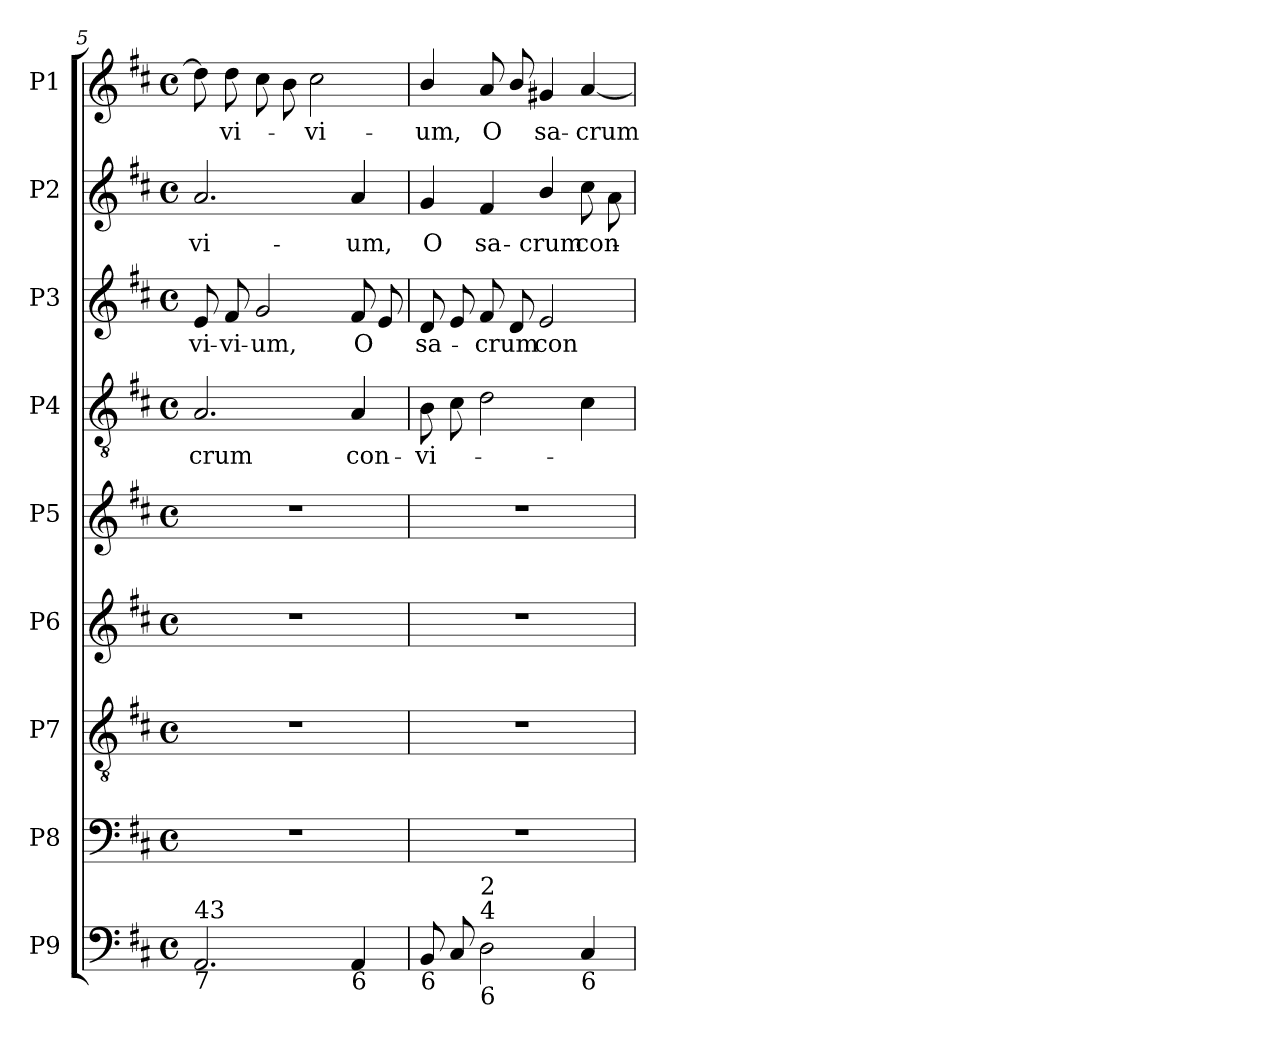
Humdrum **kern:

**kern	**kern	**kern	**kern	**kern	**kern	**text	**kern	**text	**kern	**text	**kern	**text
*part9	*part8	*part7	*part6	*part5	*part4	*part4	*part3	*part3	*part2	*part2	*part1	*part1
*staff9	*staff8	*staff7	*staff6	*staff5	*staff4	*staff4	*staff3	*staff3	*staff2	*staff2	*staff1	*staff1
*I"P9	*I"P8	*I"P7	*I"P6	*I"P5	*I"P4	*	*I"P3	*	*I"P2	*	*I"P1	*
*clefF4	*clefF4	*clefGv2	*clefG2	*clefG2	*clefGv2	*	*clefG2	*	*clefG2	*	*clefG2	*
*	*	*ITrd7c12	*	*	*ITrd7c12	*	*	*	*	*	*	*
*k[f#c#]	*k[f#c#]	*k[f#c#]	*k[f#c#]	*k[f#c#]	*k[f#c#]	*	*k[f#c#]	*	*k[f#c#]	*	*k[f#c#]	*
*D:	*D:	*D:	*D:	*D:	*D:	*	*D:	*	*D:	*	*D:	*
*M4/4	*M4/4	*M4/4	*M4/4	*M4/4	*M4/4	*	*M4/4	*	*M4/4	*	*M4/4	*
*met(c)	*met(c)	*met(c)	*met(c)	*met(c)	*met(c)	*	*met(c)	*	*met(c)	*	*met(c)	*
=5	=5	=5	=5	=5	=5	=5	=5	=5	=5	=5	=5	=5
!	!	!	!	!	!	!LO:LY:b:color=#000000	!	!	!	!	!	!
!	!	!	!	!	!	!	!	!LO:LY:b:color=#000000	!	!	!	!
!LO:TX:b:t=7	!	!	!	!	!	!	!	!	!	!	!	!
!LO:TX:t=43	!	!	!	!	!	!	!	!	!	!	!	!
!	!	!	!	!	!	!	!	!	!	!LO:LY:b:color=#000000	!	!
2.AAi/	1r	1r	1r	1r	2.AAi/	-crum	8ei/	-vi-	2.ai/	-vi-	8ddi\]	.
!	!	!	!	!	!	!	!	!LO:LY:b:color=#000000	!	!	!	!
!	!	!	!	!	!	!	!	!	!	!	!	!LO:LY:b:color=#000000
.	.	.	.	.	.	.	8f#i/	-vi-	.	.	8ddi\	-vi-
!	!	!	!	!	!	!	!	!LO:LY:b:color=#000000	!	!	!	!
.	.	.	.	.	.	.	2gi/	-um,	.	.	8cc#i\	.
.	.	.	.	.	.	.	.	.	.	.	8bi\	.
!	!	!	!	!	!	!	!	!	!	!	!	!LO:LY:b:color=#000000
.	.	.	.	.	.	.	.	.	.	.	2cc#i\	-vi-
!	!	!	!	!	!	!LO:LY:b:color=#000000	!	!	!	!	!	!
!	!	!	!	!	!	!	!	!LO:LY:b:color=#000000	!	!	!	!
!LO:TX:b:t=6	!	!	!	!	!	!	!	!	!	!	!	!
!	!	!	!	!	!	!	!	!	!	!LO:LY:b:color=#000000	!	!
4AAi/	.	.	.	.	4AAi/	con-	8f#i/	O	4ai/	-um,	.	.
.	.	.	.	.	.	.	8ei/	.	.	.	.	.
=6	=6	=6	=6	=6	=6	=6	=6	=6	=6	=6	=6	=6
!	!	!	!	!	!	!LO:LY:b:color=#000000	!	!	!	!	!	!
!	!	!	!	!	!	!	!	!LO:LY:b:color=#000000	!	!	!	!
!	!	!	!	!	!	!	!	!	!	!LO:LY:b:color=#000000	!	!
!LO:TX:b:t=6	!	!	!	!	!	!	!	!	!	!	!	!
!	!	!	!	!	!	!	!	!	!	!	!	!LO:LY:b:color=#000000
8BBi/	1r	1r	1r	1r	8BBi\	-vi-	8di/	sa-	4gi/	O	4bi/	-um,
8C#i/	.	.	.	.	8C#i\	.	8ei/	.	.	.	.	.
!	!	!	!	!	!	!	!	!LO:LY:b:color=#000000	!	!	!	!
!	!	!	!	!	!	!	!	!	!	!LO:LY:b:color=#000000	!	!
!LO:TX:b:t=6	!	!	!	!	!	!	!	!	!	!	!	!
!LO:TX:t=4	!	!	!	!	!	!	!	!	!	!	!	!
!LO:TX:t=2	!	!	!	!	!	!	!	!	!	!	!	!
!	!	!	!	!	!	!	!	!	!	!	!	!LO:LY:b:color=#000000
2Di\	.	.	.	.	2Di\	.	8f#i/	-crum	4f#i/	sa-	8ai/	O
.	.	.	.	.	.	.	8di/	.	.	.	8bi/	.
!	!	!	!	!	!	!	!	!LO:LY:b:color=#000000	!	!	!	!
!	!	!	!	!	!	!	!	!	!	!LO:LY:b:color=#000000	!	!
!	!	!	!	!	!	!	!	!	!	!	!	!LO:LY:b:color=#000000
.	.	.	.	.	.	.	2ei/	con-	4bi/	-crum	4g#Xi/	sa-
!	!	!	!	!	!	!	!	!	!	!LO:LY:b:color=#000000	!	!
!LO:TX:b:t=6	!	!	!	!	!	!	!	!	!	!	!	!
!	!	!	!	!	!	!	!	!	!	!	!	!LO:LY:b:color=#000000
4C#i/	.	.	.	.	4C#i\	.	.	.	8cc#i\	con-	[4ai/	-crum
.	.	.	.	.	.	.	.	.	8ai\	.	.	.
=	=	=	=	=	=	=	=	=	=	=	=	=
*-	*-	*-	*-	*-	*-	*-	*-	*-	*-	*-	*-	*-
